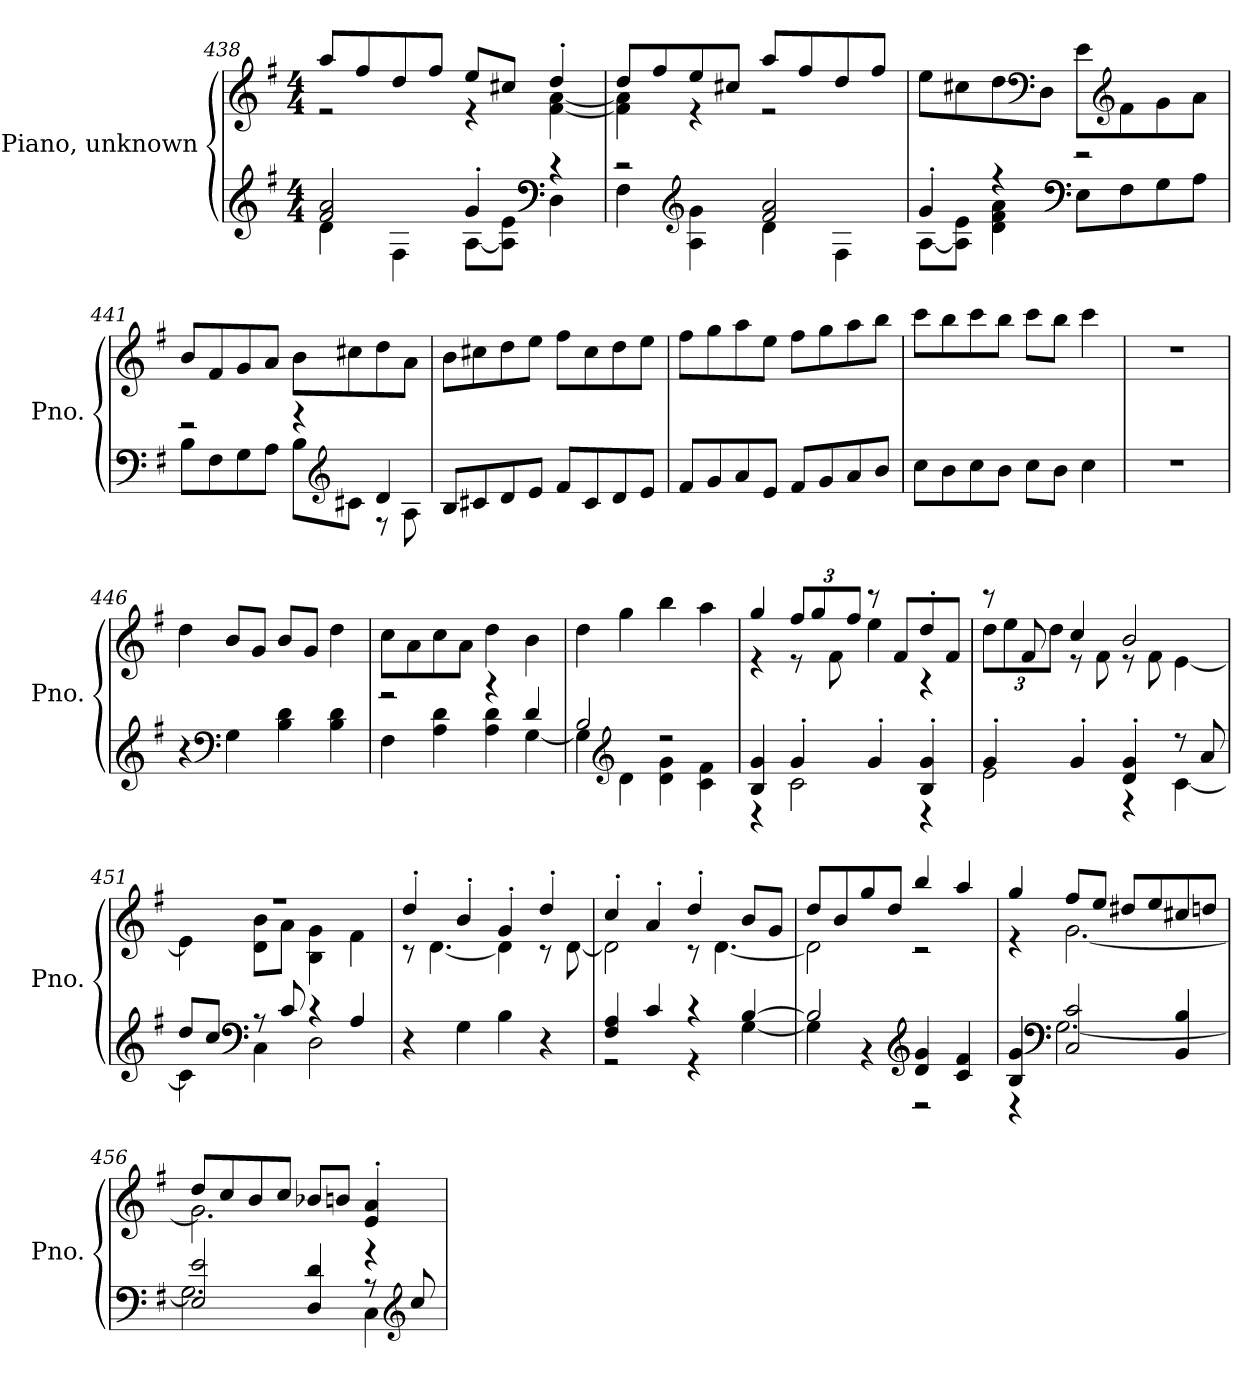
**kern	**kern
*part1	*part1
*staff2	*staff1
*I"Piano, unknown	*
*I'Pno.	*
*clefG2	*clefG2
*k[f#]	*k[f#]
*M4/4	*M4/4
=438	=438
*^	*^
2f#/ 2a/	4d\	8aa/L	2r
.	.	8ff#/	.
.	4F#\	8dd/	.
.	.	8ff#/J	.
4g'/	[8A\L	8ee/L	4r
.	8A\] 8e\J	8cc#X/J	.
*clefF4	*	*	*
4r	4D\	4dd'/	[4f#\ [4a\
=439	=439	=439	=439
2r	4F#\	8dd/L	4f#\] 4a\]
.	.	8ff#/	.
*clefG2	*	*	*
.	4A\ 4g\	8ee/	4r
.	.	8cc#X/J	.
2f#/ 2a/	4d\	8aa/L	2r
.	.	8ff#/	.
.	4F#\	8dd/	.
.	.	8ff#/J	.
*	*	*v	*v
!!LO:LB:g=z
=440	=440	=440
4g'/	[8A\L	8ee\L
.	8A\] 8e\J	8cc#X\
4r	4d\ 4f#\ 4a\	8dd\
*	*	*clefF4
.	.	8D\J
*clefF4	*	*
2r	8E\L	8e\L
*	*	*clefG2
.	8F#\	8f#\
.	8G\	8g\
.	8A\J	8a\J
=441	=441	=441
2r	8B\L	8b/L
.	8F#\	8f#/
.	8G\	8g/
.	8A\J	8a/J
4r	8B\L	8b\L
*clefG2	*	*
.	8c#X\J	8cc#X\
4d/	8r	8dd\
.	8A\	8a\J
*v	*v	*
=442	=442
8B/L	8b\L
8c#X/	8cc#X\
8d/	8dd\
8e/J	8ee\J
8f#/L	8ff#\L
8c#/	8cc#\
8d/	8dd\
8e/J	8ee\J
=443	=443
8f#/L	8ff#\L
8g/	8gg\
8a/	8aa\
8e/J	8ee\J
8f#/L	8ff#\L
8g/	8gg\
8a/	8aa\
8b/J	8bb\J
!!LO:LB:g=z
=444	=444
8cc\L	8ccc\L
8b\	8bb\
8cc\	8ccc\
8b\J	8bb\J
8cc\L	8ccc\L
8b\J	8bb\J
4cc\	4ccc\
=445	=445
1r	1r
=446	=446
4r	4dd\
*clefF4	*
4G\	8b/L
.	8g/J
4B\ 4d\	8b/L
.	8g/J
4B\ 4d\	4dd\
=447	=447
*^	*
2r	4F#\	8cc\L
.	.	8a\
.	4A\ 4d\	8cc\
.	.	8a\J
4r	4A\ 4d\	4dd\
4d/	[4G\	4b\
=448	=448	=448
2B/	4G\]	4dd\
*clefG2	*	*
.	4d\	4gg\
2r	4d\ 4g\	4bb\
.	4c\ 4f#\	4aa\
=449	=449	=449
*	*	*^
4B/ 4g/	4r	4gg/	4r
*	*	*Xbrackettup	*
4g'/	2c\	12ff#/L	8r
.	.	12gg/	.
.	.	.	8f#\
.	.	12ff#/J	.
4g'/	.	8r	4ee\
.	.	8f#/L	.
4B/' 4g/'	4r	8dd'/	4r
.	.	8f#/J	.
!!LO:LB:g=z	!!
=450	=450	=450	=450
4g'/	2e\	8r	12dd\L
.	.	.	12ee\
.	.	8f#/	.
.	.	.	12dd\J
4g'/	.	4cc/	8r
.	.	.	8f#\
4d/' 4g/'	4r	2b/	8r
.	.	.	8f#\
8r	[4c\	.	[4e\
8a/	.	.	.
=451	=451	=451	=451
8dd/L	4c\]	1r	4e\]
8cc/J	.	.	.
*clefF4	*	*	*
8r	4C\	.	8d\ 8b\L
8c/	.	.	8a\J
4r	2D\	.	4B\ 4g\
4A/	.	.	4f#\
*v	*v	*	*
=452	=452	=452
4r	4dd'/	8r
.	.	[4.d\
4G\	4b'/	.
4B\	4g'/	4d\]
4r	4dd'/	8r
.	.	[8d\
=453	=453	=453
*^	*	*
4F#/ 4A/	2r	4cc'/	2d\]
4c/	.	4a'/	.
4r	4r	4dd'/	8r
.	.	.	[4.d\
[4B/	[4G\	8b/L	.
.	.	8g/J	.
=454	=454	=454	=454
2B/]	4G\]	8dd/L	2d\]
.	.	8b/	.
.	4r	8gg/	.
.	.	8dd/J	.
*clefG2	*	*	*
4d/ 4g/	2r	4bb/	2r
4c/ 4f#/	.	4aa/	.
!!LO:LB:g=z	!!
=455	=455	=455	=455
4B/ 4g/	4r	4gg/	4r
*clefF4	*	*	*
2C/ 2c/	[2.G\	8ff#/L	[2.g\
.	.	8ee/J	.
.	.	8dd#X/L	.
.	.	8ee/	.
4BB/ 4B/	.	8cc#X/	.
.	.	8ddn/J	.
=456	=456	=456	=456
2E/ 2e/	2.G\]	8dd/L	2.g\]
.	.	8cc/	.
.	.	8b/	.
.	.	8cc/J	.
4D/ 4d/	.	8b-X/L	.
.	.	8bn/J	.
8r	4C\	4e/' 4a/'	4r
*clefG2	*	*	*
8cc/	.	.	.
*v	*v	*	*
*	*v	*v
=	=
*-	*-
